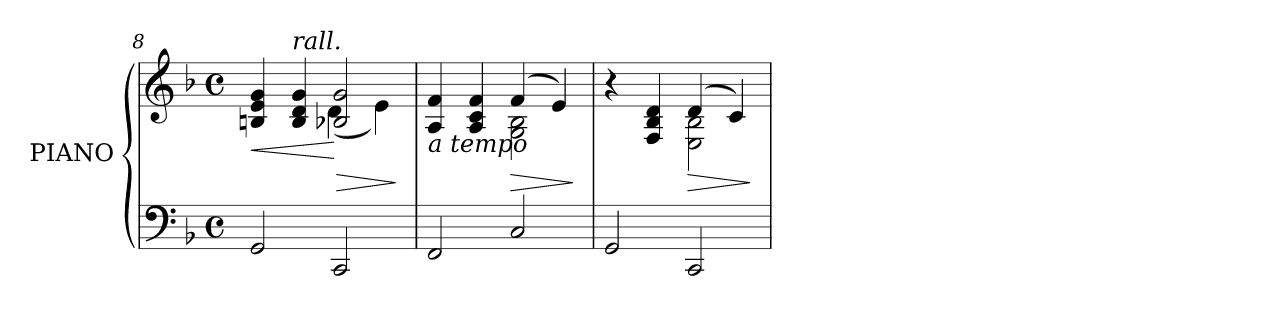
**kern	**kern	**dynam
*part1	*part1	*part1
*staff2	*staff1	*staff1/2
*I"PIANO	*	*
*I'Pno.	*	*
*clefF4	*clefG2	*
*k[b-]	*k[b-]	*
*M4/4	*M4/4	*
*met(c)	*met(c)	*
=8	=8	=8
!	!	!LO:HP:b
*	*^	*
2GG/	4Bn/ 4e/ 4g/	4ryy	<
!	!LO:TX:a:i:t=rall.	!	!
.	4B/ 4d/ 4g/	4ryy	.
!	!	!	!LO:HP:n=1:b
2CC/	2B-X/ 2g/	(<4d\	[ >
.	.	4e\)	.
*	*v	*v	*
.	.	]
=9	=9	=9
*	*^	*
!	!LO:TX:b:i:t=a tempo	!	!
2FF/	4A/ 4f/	4ryy	.
.	4A/ 4c/ 4f/	4ryy	.
!	!	!	!LO:HP:b
2C/	(>4f/	2G\ 2B-\	>
.	4e/)	.	.
*	*v	*v	*
.	.	]
=10	=10	=10
*	*^	*
2GG/	4r	4ryy	.
.	4F/ 4B-/ 4d/	4ryy	.
!	!	!	!LO:HP:b
2CC/	(>4d/	2E\ 2B-\	>
.	4c/)	.	.
*	*v	*v	*
.	.	]
=	=	=
*-	*-	*-
